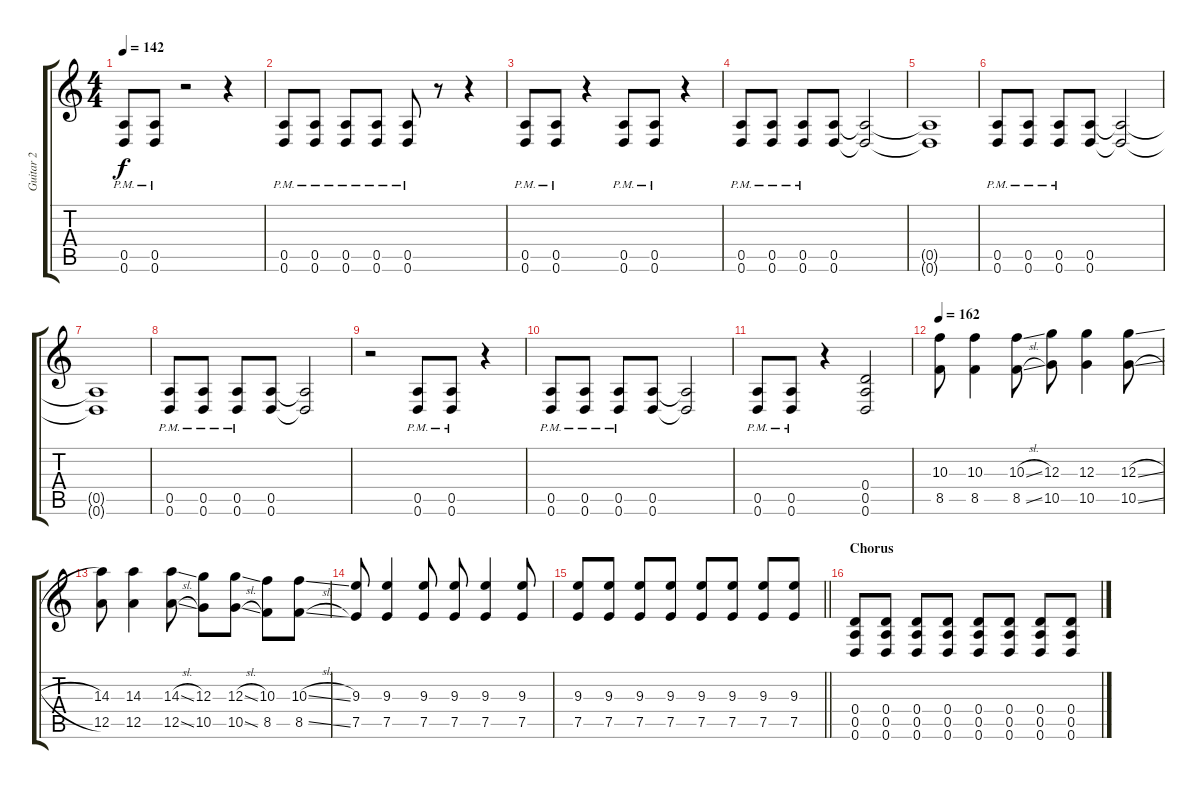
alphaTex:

\track ("Guitar 2" "Guitar 2") {instrument distortionguitar}
\staff {score tabs}
\tuning (E4 B3 G3 D3 A2 D2) {hide}
\ts (4 4)
\tempo 142
\clef g2
\ks c
(0.5{pm} 0.6{pm}).8{dy f} (0.5{pm} 0.6{pm}).8 r.2 r.4 |
(0.5{pm} 0.6{pm}).8 (0.5{pm} 0.6{pm}).8 (0.5{pm} 0.6{pm}).8 (0.5{pm} 0.6{pm}).8 (0.5{pm} 0.6{pm}).8 r.8 r.4 |
(0.5{pm} 0.6{pm}).8 (0.5{pm} 0.6{pm}).8 r.4 (0.5{pm} 0.6{pm}).8 (0.5{pm} 0.6{pm}).8 r.4 |
(0.5{pm} 0.6{pm}).8 (0.5{pm} 0.6{pm}).8 (0.5{pm} 0.6{pm}).8 (0.5 0.6).8 (0.5{t} 0.6{t}).2 |
(0.5{t} 0.6{t}).1 |
(0.5{pm} 0.6{pm}).8 (0.5{pm} 0.6{pm}).8 (0.5{pm} 0.6{pm}).8 (0.5 0.6).8 (0.5{t} 0.6{t}).2 |
(0.5{t} 0.6{t}).1 |
(0.5{pm} 0.6{pm}).8 (0.5{pm} 0.6{pm}).8 (0.5{pm} 0.6{pm}).8 (0.5 0.6).8 (0.5{t} 0.6{t}).2 |
r.2 (0.5{pm} 0.6{pm}).8 (0.5{pm} 0.6{pm}).8 r.4 |
(0.5{pm} 0.6{pm}).8 (0.5{pm} 0.6{pm}).8 (0.5{pm} 0.6{pm}).8 (0.5 0.6).8 (0.5{t} 0.6{t}).2 |
(0.5{pm} 0.6{pm}).8 (0.5{pm} 0.6{pm}).8 r.4 (0.4 0.5 0.6).2 |
\tempo 162
(10.3 8.5).8 (10.3 8.5).4 (10.3{sl} 8.5{sl}).8 (12.3 10.5).8 (12.3 10.5).4 (12.3{sl} 10.5{sl}).8 |
(14.3 12.5).8 (14.3 12.5).4 (14.3{sl} 12.5{sl}).8 (12.3 10.5).8 (12.3{sl} 10.5{sl}).8 (10.3 8.5).8 (10.3{sl} 8.5{sl}).8 |
(9.3 7.5).8 (9.3 7.5).4 (9.3 7.5).8 (9.3 7.5).8 (9.3 7.5).4 (9.3 7.5).8 |
\barLineRight lightlight
(9.3 7.5).8 (9.3 7.5).8 (9.3 7.5).8 (9.3 7.5).8 (9.3 7.5).8 (9.3 7.5).8 (9.3 7.5).8 (9.3 7.5).8 |
\section ("" "Chorus")
(0.4 0.5 0.6).8 (0.4 0.5 0.6).8 (0.4 0.5 0.6).8 (0.4 0.5 0.6).8 (0.4 0.5 0.6).8 (0.4 0.5 0.6).8 (0.4 0.5 0.6).8 (0.4 0.5 0.6).8
